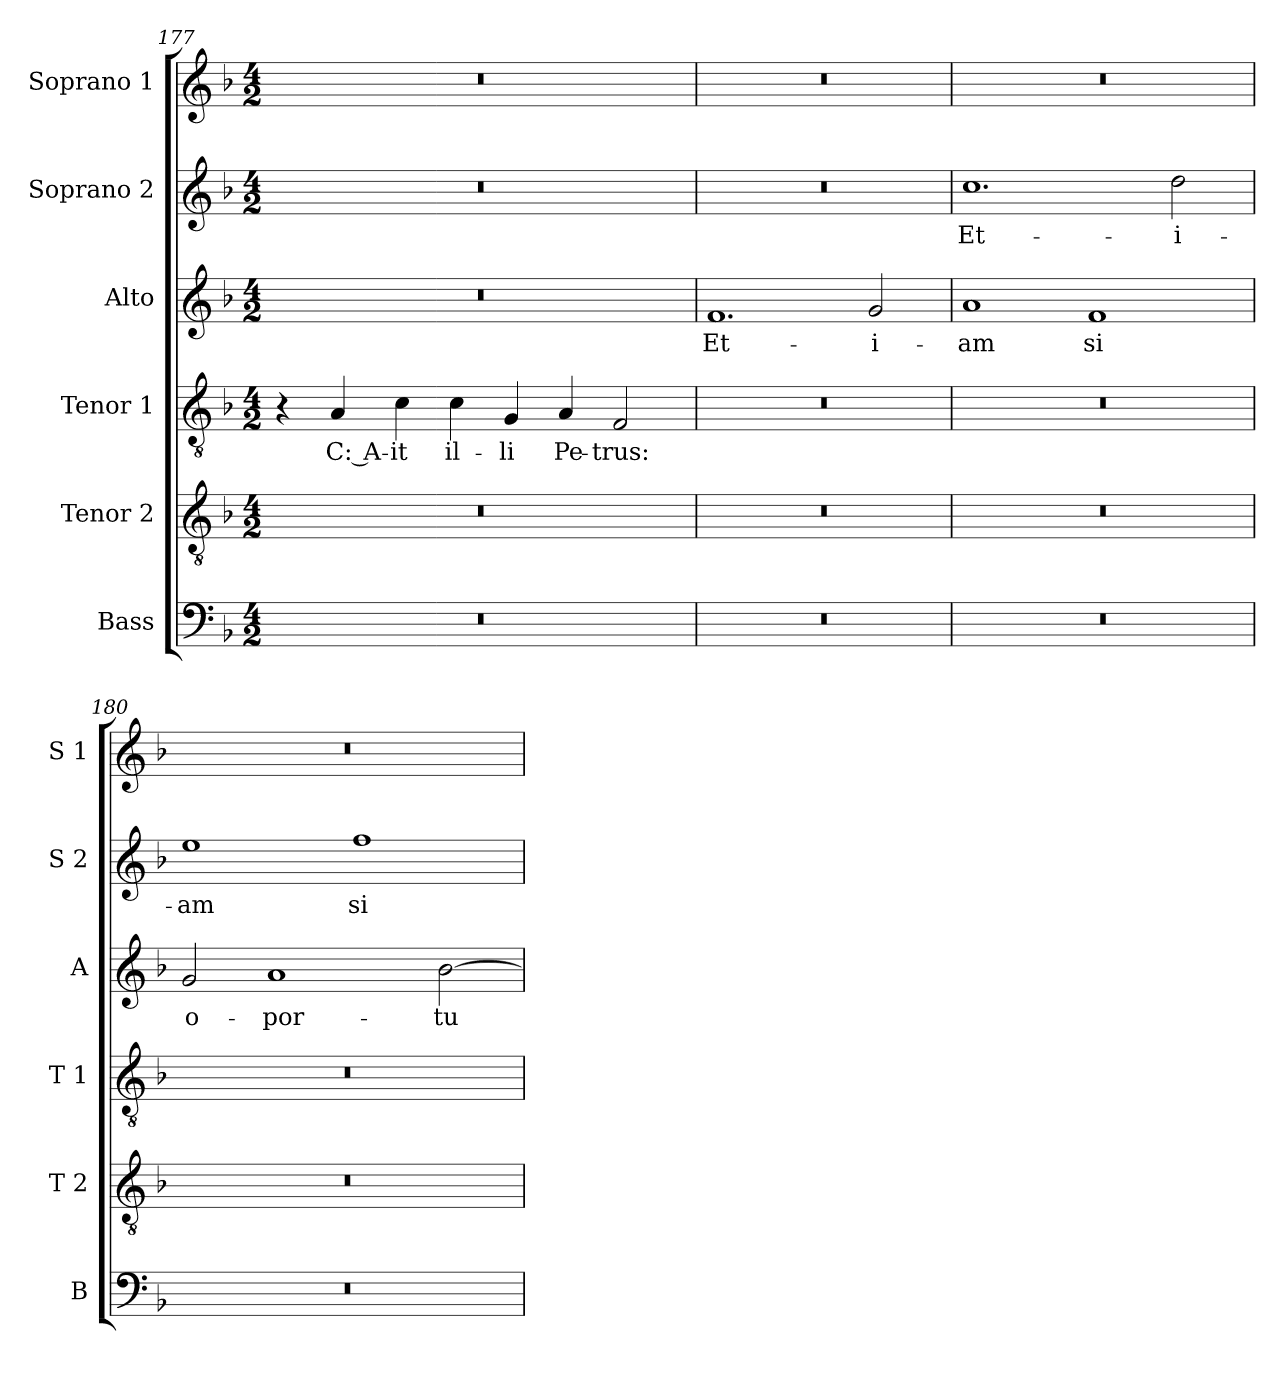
**kern	**kern	**kern	**text	**kern	**text	**kern	**text	**kern
*part6	*part5	*part4	*part4	*part3	*part3	*part2	*part2	*part1
*staff6	*staff5	*staff4	*staff4	*staff3	*staff3	*staff2	*staff2	*staff1
*I"Bass	*I"Tenor 2	*I"Tenor 1	*	*I"Alto	*	*I"Soprano 2	*	*I"Soprano 1
*I'B	*I'T 2	*I'T 1	*	*I'A	*	*I'S 2	*	*I'S 1
!!LO:LB:g=z
*clefF4	*clefGv2	*clefGv2	*	*clefG2	*	*clefG2	*	*clefG2
*k[b-]	*k[b-]	*k[b-]	*	*k[b-]	*	*k[b-]	*	*k[b-]
*F:	*F:	*F:	*	*F:	*	*F:	*	*F:
*M4/2	*M4/2	*M4/2	*	*M4/2	*	*M4/2	*	*M4/2
=177	=177	=177	=177	=177	=177	=177	=177	=177
0r	0r	4r	.	0r	.	0r	.	0r
!	!	!	!LO:LY:b	!	!	!	!	!
.	.	4A/	C: A-	.	.	.	.	.
!	!	!	!LO:LY:b	!	!	!	!	!
.	.	4c\	-it	.	.	.	.	.
!	!	!	!LO:LY:b	!	!	!	!	!
.	.	4c\	il-	.	.	.	.	.
!	!	!	!LO:LY:b	!	!	!	!	!
.	.	4G/	-li	.	.	.	.	.
!	!	!	!LO:LY:b	!	!	!	!	!
.	.	4A/	Pe-	.	.	.	.	.
!	!	!	!LO:LY:b	!	!	!	!	!
.	.	2F/	-trus:	.	.	.	.	.
=178	=178	=178	=178	=178	=178	=178	=178	=178
!	!	!	!	!	!LO:LY:b	!	!	!
0r	0r	0r	.	1.f	Et-	0r	.	0r
!	!	!	!	!	!LO:LY:b	!	!	!
.	.	.	.	2g/	-i-	.	.	.
=179	=179	=179	=179	=179	=179	=179	=179	=179
!	!	!	!	!	!LO:LY:b	!	!	!
!	!	!	!	!	!	!	!LO:LY:b	!
0r	0r	0r	.	1a	-am	1.cc	Et-	0r
!	!	!	!	!	!LO:LY:b	!	!	!
.	.	.	.	1f	si	.	.	.
!	!	!	!	!	!	!	!LO:LY:b	!
.	.	.	.	.	.	2dd\	-i-	.
=180	=180	=180	=180	=180	=180	=180	=180	=180
!	!	!	!	!	!LO:LY:b	!	!	!
!	!	!	!	!	!	!	!LO:LY:b	!
0r	0r	0r	.	2g/	o-	1ee	-am	0r
!	!	!	!	!	!LO:LY:b	!	!	!
.	.	.	.	1a	-por-	.	.	.
!	!	!	!	!	!	!	!LO:LY:b	!
.	.	.	.	.	.	1ff	si	.
!	!	!	!	!	!LO:LY:b	!	!	!
.	.	.	.	[2b-\	-tu-	.	.	.
=	=	=	=	=	=	=	=	=
*-	*-	*-	*-	*-	*-	*-	*-	*-
